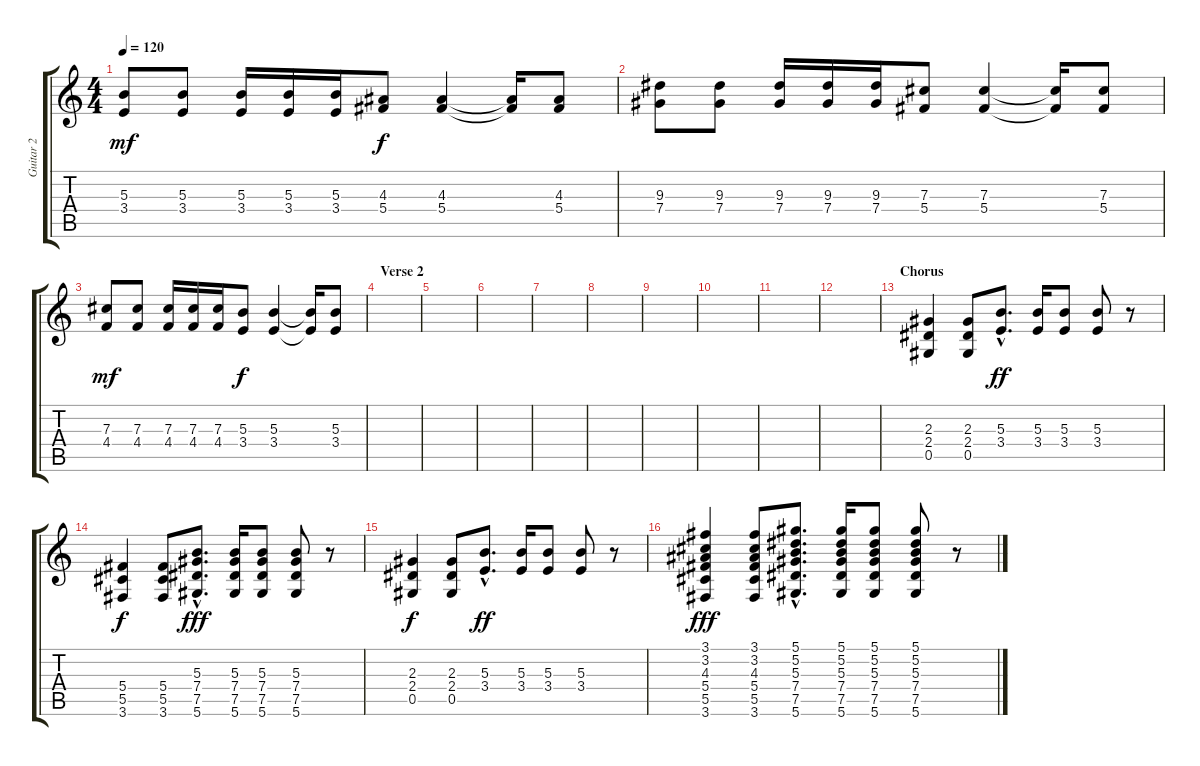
\track ("Guitar 2" "Guitar 2") {instrument acousticguitarsteel}
\staff {score tabs}
\tuning (Eb4 Bb3 Gb3 Db3 Ab2 Eb2) {hide}
\ts (4 4)
\tempo 120
\clef g2
\ks c
(5.3 3.4).8{dy mf} (5.3 3.4).8 (5.3 3.4).16 (5.3 3.4).16 (5.3 3.4).16 (4.3 5.4).8{dy f} (4.3 5.4).4 (4.3{t} 5.4{t}).16 (4.3 5.4).8 |
(9.3 7.4).8{volume 16} (9.3 7.4).8 (9.3 7.4).16 (9.3 7.4).16 (9.3 7.4).16 (7.3 5.4).8 (7.3 5.4).4 (7.3{t} 5.4{t}).16 (7.3 5.4).8 |
(7.3 4.4).8{dy mf} (7.3 4.4).8 (7.3 4.4).16 (7.3 4.4).16 (7.3 4.4).16 (5.3 3.4).8{dy f} (5.3 3.4).4 (5.3{t} 3.4{t}).16 (5.3 3.4).8 |
\section ("" "Verse 2")
|
|
|
|
|
|
|
|
|
\section ("" "Chorus")
(2.3 2.4 0.5).4{volume 11} (2.3 2.4 0.5).8 (5.3{hac} 3.4{hac}).8{d dy ff} (5.3 3.4).16 (5.3 3.4).8 (5.3 3.4).8 r.8 |
(5.4 5.5 3.6).4{dy f} (5.4 5.5 3.6).8 (5.3{hac} 7.4{hac} 7.5{hac} 5.6{hac}).8{d dy fff} (5.3 7.4 7.5 5.6).16 (5.3 7.4 7.5 5.6).8 (5.3 7.4 7.5 5.6).8 r.8 |
(2.3 2.4 0.5).4{dy f} (2.3 2.4 0.5).8 (5.3{hac} 3.4{hac}).8{d dy ff} (5.3 3.4).16 (5.3 3.4).8 (5.3 3.4).8 r.8 |
(3.1 3.2 4.3 5.4 5.5 3.6).4{dy fff} (3.1 3.2 4.3 5.4 5.5 3.6).8 (5.1{hac} 5.2{hac} 5.3{hac} 7.4{hac} 7.5{hac} 5.6{hac}).8{d} (5.1 5.2 5.3 7.4 7.5 5.6).16 (5.1 5.2 5.3 7.4 7.5 5.6).8 (5.1 5.2 5.3 7.4 7.5 5.6).8 r.8
